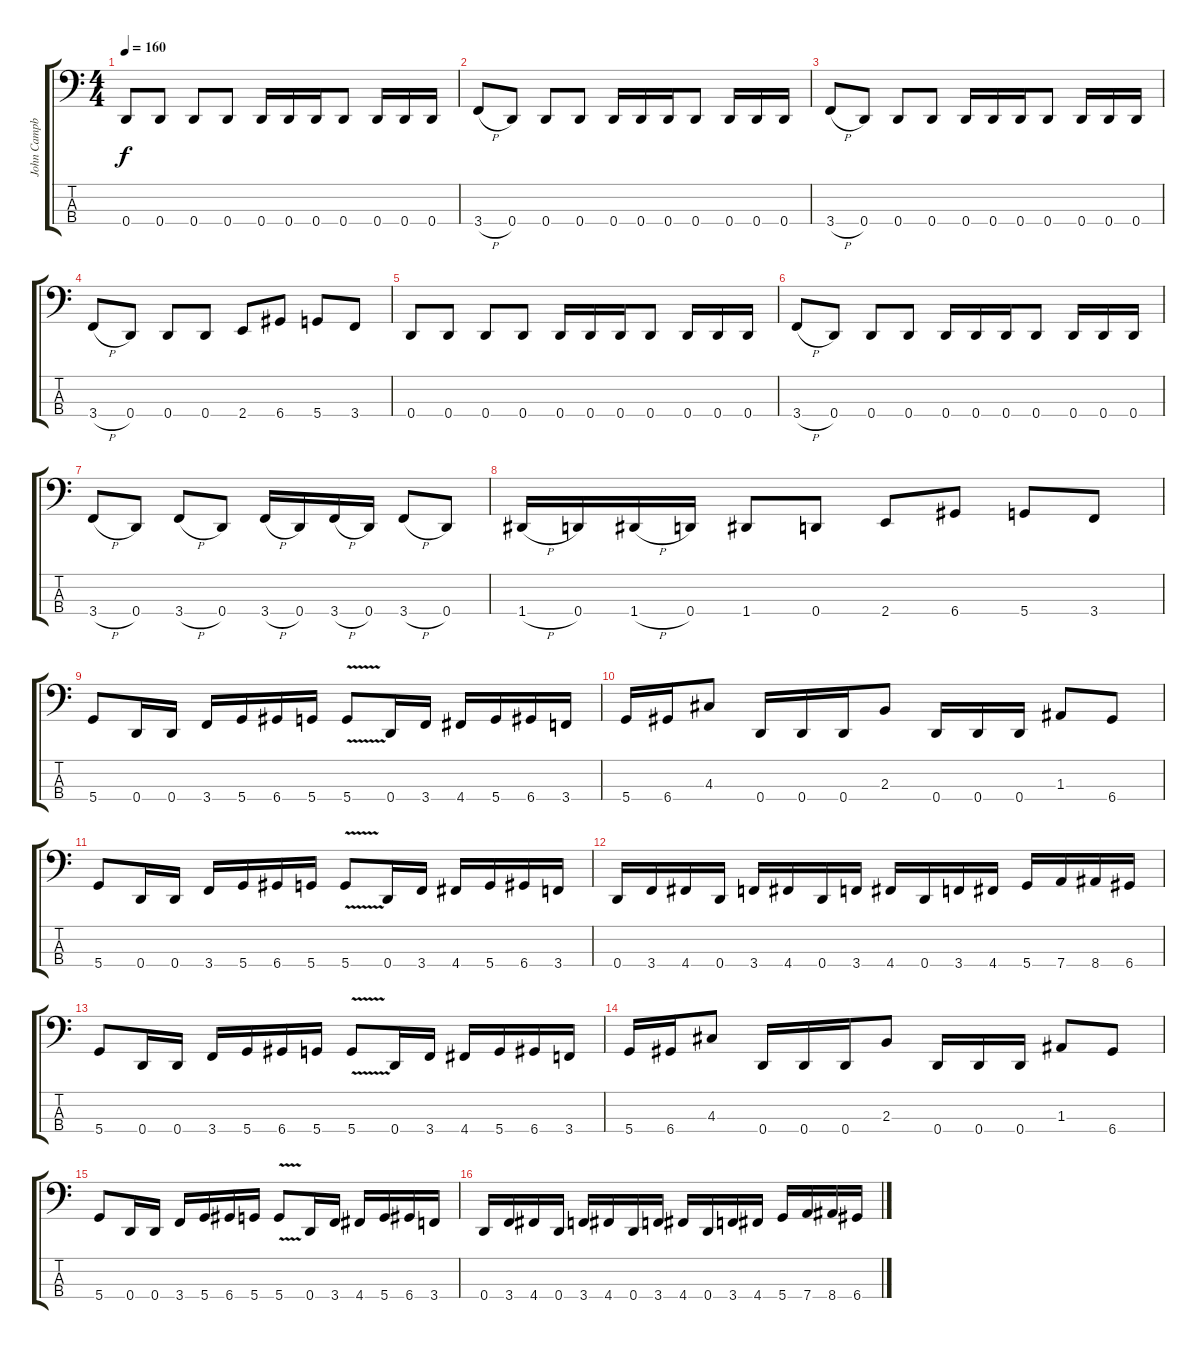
\track ("John Campbell" "John Campb") {instrument electricbasspick}
\staff {score tabs}
\tuning (G2 D2 A1 D1) {hide}
\ts (4 4)
\tempo 160
\clef f4
\ks c
0.4.8{dy f} 0.4.8 0.4.8 0.4.8 0.4.16 0.4.16 0.4.16 0.4.8 0.4.16 0.4.16 0.4.16 |
3.4{h}.8 0.4.8 0.4.8 0.4.8 0.4.16 0.4.16 0.4.16 0.4.8 0.4.16 0.4.16 0.4.16 |
3.4{h}.8 0.4.8 0.4.8 0.4.8 0.4.16 0.4.16 0.4.16 0.4.8 0.4.16 0.4.16 0.4.16 |
3.4{h}.8 0.4.8 0.4.8 0.4.8 2.4.8 6.4.8 5.4.8 3.4.8 |
0.4.8 0.4.8 0.4.8 0.4.8 0.4.16 0.4.16 0.4.16 0.4.8 0.4.16 0.4.16 0.4.16 |
3.4{h}.8 0.4.8 0.4.8 0.4.8 0.4.16 0.4.16 0.4.16 0.4.8 0.4.16 0.4.16 0.4.16 |
3.4{h}.8 0.4.8 3.4{h}.8 0.4.8 3.4{h}.16 0.4.16 3.4{h}.16 0.4.16 3.4{h}.8 0.4.8 |
1.4{h}.16 0.4.16 1.4{h}.16 0.4.16 1.4.8 0.4.8 2.4.8 6.4.8 5.4.8 3.4.8 |
5.4.8 0.4.16 0.4.16 3.4.16 5.4.16 6.4.16 5.4.16 5.4{v}.8 0.4.16 3.4.16 4.4.16 5.4.16 6.4.16 3.4.16 |
5.4.16 6.4.16 4.3.8 0.4.16 0.4.16 0.4.16 2.3.8 0.4.16 0.4.16 0.4.16 1.3.8 6.4.8 |
5.4.8 0.4.16 0.4.16 3.4.16 5.4.16 6.4.16 5.4.16 5.4{v}.8 0.4.16 3.4.16 4.4.16 5.4.16 6.4.16 3.4.16 |
0.4.16 3.4.16 4.4.16 0.4.16 3.4.16 4.4.16 0.4.16 3.4.16 4.4.16 0.4.16 3.4.16 4.4.16 5.4.16 7.4.16 8.4.16 6.4.16 |
5.4.8 0.4.16 0.4.16 3.4.16 5.4.16 6.4.16 5.4.16 5.4{v}.8 0.4.16 3.4.16 4.4.16 5.4.16 6.4.16 3.4.16 |
5.4.16 6.4.16 4.3.8 0.4.16 0.4.16 0.4.16 2.3.8 0.4.16 0.4.16 0.4.16 1.3.8 6.4.8 |
5.4.8 0.4.16 0.4.16 3.4.16 5.4.16 6.4.16 5.4.16 5.4{v}.8 0.4.16 3.4.16 4.4.16 5.4.16 6.4.16 3.4.16 |
0.4.16 3.4.16 4.4.16 0.4.16 3.4.16 4.4.16 0.4.16 3.4.16 4.4.16 0.4.16 3.4.16 4.4.16 5.4.16 7.4.16 8.4.16 6.4.16
